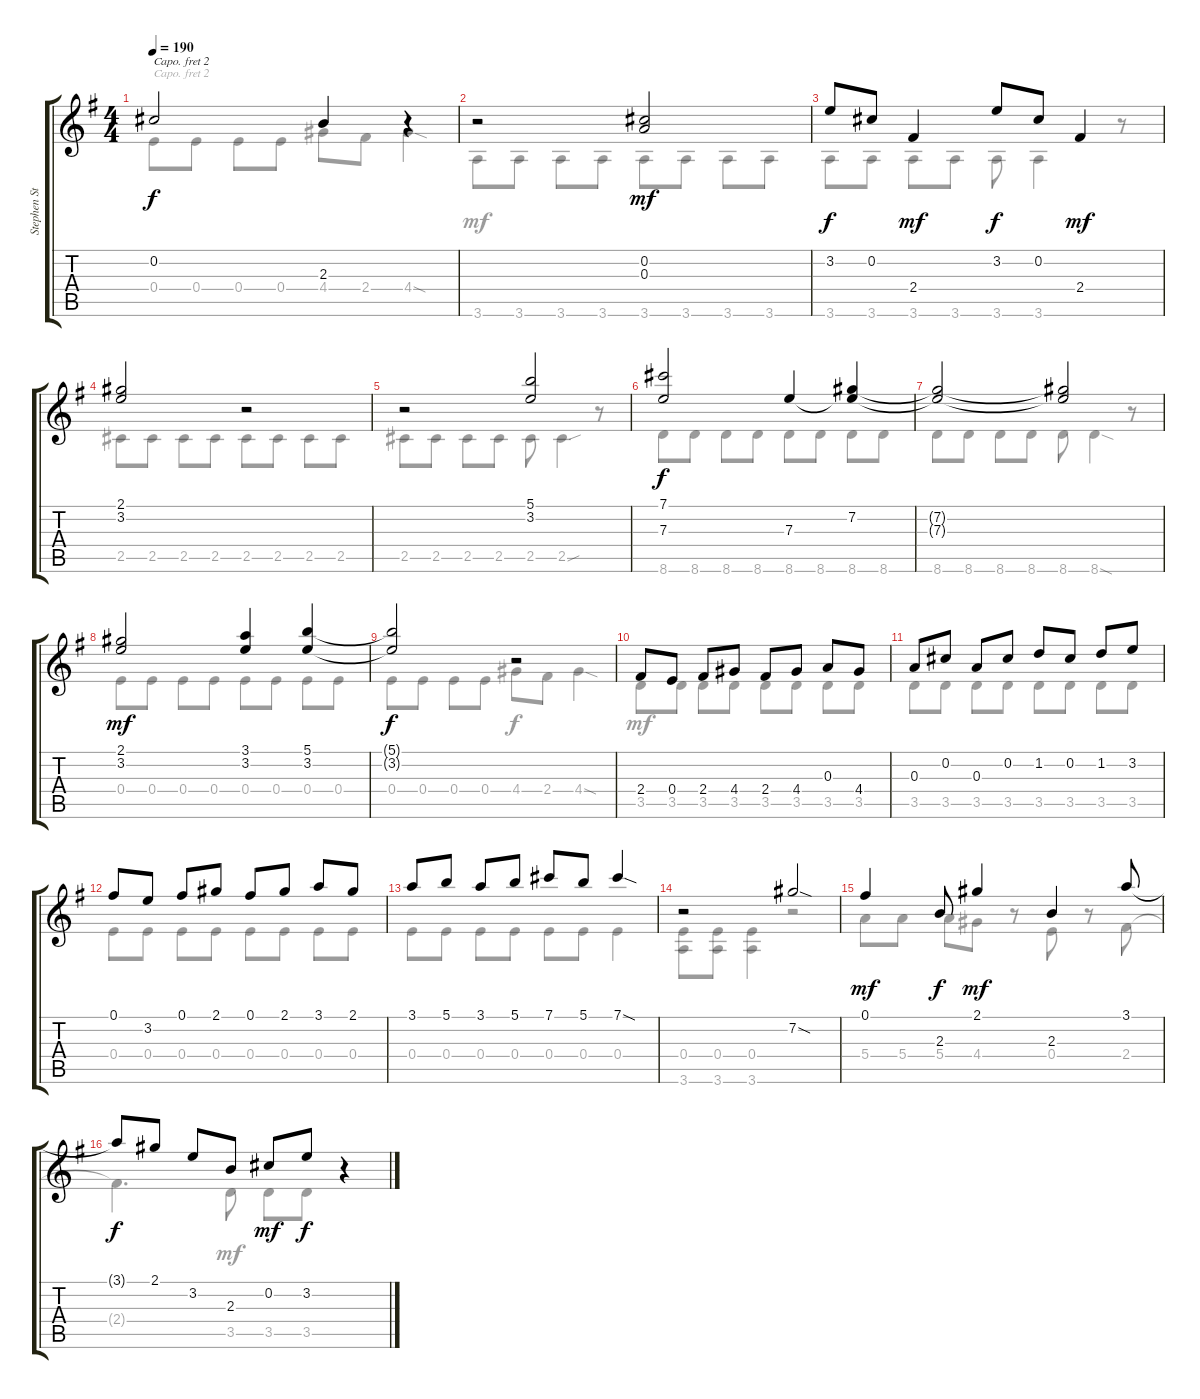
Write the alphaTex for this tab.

\track ("Stephen Stills" "Stephen St") {instrument acousticguitarnylon}
\staff {score tabs}
\capo 2
\tuning (E4 B3 G3 D3 A2 E2) {hide}
\voice
\ts (4 4)
\tempo 190
\clef g2
\ks g
0.2.2{dy f} 2.3.4 r.4 |
r.2 (0.2 0.3).2{dy mf} |
3.2.8{dy f} 0.2.8 2.4.4{dy mf} 3.2.8{dy f} 0.2.8 2.4.4{dy mf} |
(2.1 3.2).2 r.2 |
r.2 (5.1 3.2).2 |
(7.1 7.3).2{dy f} 7.3.4 (7.2 7.3{t}).4 |
(7.2{t} 7.3{t}).2 (7.2{t} 7.3{t}).2 |
(2.1 3.2).2{dy mf} (3.1 3.2).4 (5.1 3.2).4 |
(5.1{t} 3.2{t}).2{dy f} r.2 |
2.4.8 0.4.8 2.4.8 4.4.8 2.4.8 4.4.8 0.3.8 4.4.8 |
0.3.8 0.2.8 0.3.8 0.2.8 1.2.8 0.2.8 1.2.8 3.2.8 |
0.1.8 3.2.8 0.1.8 2.1.8 0.1.8 2.1.8 3.1.8 2.1.8 |
3.1.8 5.1.8 3.1.8 5.1.8 7.1.8 5.1.8 7.1{sod}.4 |
r.2 7.2{sod}.2 |
0.1.4{dy mf} 2.3.8{dy f} 2.1.4{dy mf} 2.3.4 3.1.8 |
3.1{t}.8{dy f} 2.1.8 3.2.8 2.3.8 0.2.8{dy mf} 3.2.8{dy f} r.4
\voice
\clef g2
\ottava regular
\simile none
\ks g
0.4.8{dy f} 0.4.8 0.4.8 0.4.8 4.4.8 2.4.8 4.4{sod}.4 |
3.6.8{dy mf} 3.6.8 3.6.8 3.6.8 3.6.8 3.6.8 3.6.8 3.6.8 |
3.6.8 3.6.8 3.6.8 3.6.8 3.6.8 3.6.4 r.8 |
2.5.8 2.5.8 2.5.8 2.5.8 2.5.8 2.5.8 2.5.8 2.5.8 |
2.5.8 2.5.8 2.5.8 2.5.8 2.5.8 2.5{sou}.4 r.8 |
8.6.8 8.6.8 8.6.8 8.6.8 8.6.8 8.6.8 8.6.8 8.6.8 |
8.6.8 8.6.8 8.6.8 8.6.8 8.6.8 8.6{sod}.4 r.8 |
0.4.8 0.4.8 0.4.8 0.4.8 0.4.8 0.4.8 0.4.8 0.4.8 |
0.4.8 0.4.8 0.4.8 0.4.8 4.4.8{dy f} 2.4.8 4.4{sod}.4 |
3.5.8{dy mf} 3.5.8 3.5.8 3.5.8 3.5.8 3.5.8 3.5.8 3.5.8 |
3.5.8 3.5.8 3.5.8 3.5.8 3.5.8 3.5.8 3.5.8 3.5.8 |
0.4.8 0.4.8 0.4.8 0.4.8 0.4.8 0.4.8 0.4.8 0.4.8 |
0.4.8 0.4.8 0.4.8 0.4.8 0.4.8 0.4.8 0.4.4 |
(0.4 3.6).8 (0.4 3.6).8 (0.4 3.6).4 r.2 |
5.4.8 5.4.8 5.4.8 4.4.8 r.8 0.4.8 r.8 2.4.8 |
2.4{t}.4{d dy f} 3.5.8{dy mf} 3.5.8 3.5.8 r.4
